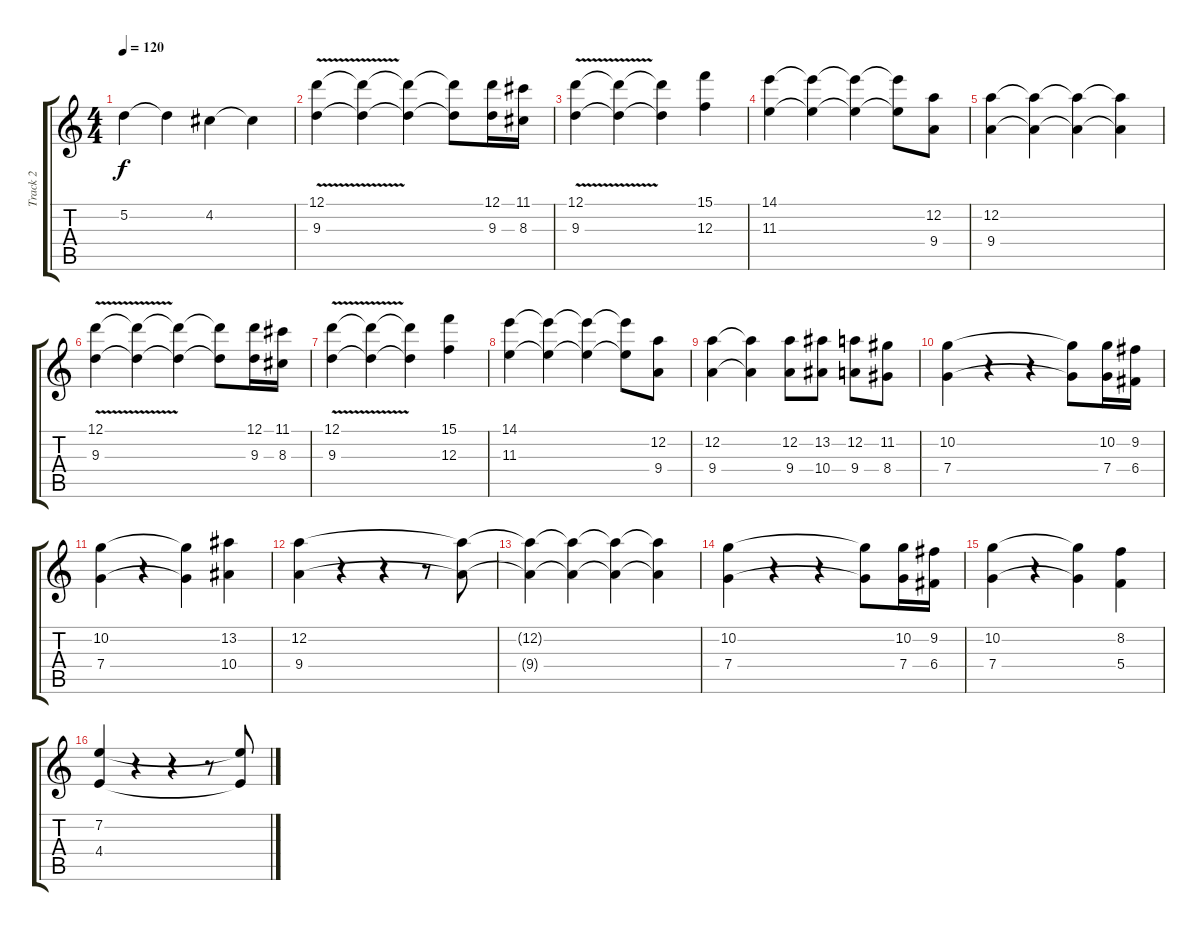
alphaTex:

\track ("Track 2" "Track 2") {instrument acousticguitarsteel}
\staff {score tabs}
\tuning (D4 A3 F3 C3 G2 D2) {hide}
\ts (4 4)
\tempo 120
\clef g2
\ks c
5.2.4{dy f} 5.2{t}.4 4.2.4 4.2{t}.4 |
(12.1{v} 9.3{v}).4 (12.1{t} 9.3{t}).4 (12.1{t} 9.3{t}).4 (12.1{t} 9.3{t}).8 (12.1 9.3).16 (11.1 8.3).16 |
(12.1{v} 9.3{v}).4 (12.1{t} 9.3{t}).4 (12.1{t} 9.3{t}).4 (15.1 12.3).4 |
(14.1 11.3).4 (14.1{t} 11.3{t}).4 (14.1{t} 11.3{t}).4 (14.1{t} 11.3{t}).8 (12.2 9.4).8 |
(12.2 9.4).4 (12.2{t} 9.4{t}).4 (12.2{t} 9.4{t}).4 (12.2{t} 9.4{t}).4 |
(12.1{v} 9.3{v}).4 (12.1{t} 9.3{t}).4 (12.1{t} 9.3{t}).4 (12.1{t} 9.3{t}).8 (12.1 9.3).16 (11.1 8.3).16 |
(12.1{v} 9.3{v}).4 (12.1{t} 9.3{t}).4 (12.1{t} 9.3{t}).4 (15.1 12.3).4 |
(14.1 11.3).4 (14.1{t} 11.3{t}).4 (14.1{t} 11.3{t}).4 (14.1{t} 11.3{t}).8 (12.2 9.4).8 |
(12.2 9.4).4 (12.2{t} 9.4{t}).4 (12.2 9.4).8 (13.2 10.4).8 (12.2 9.4).8 (11.2 8.4).8 |
(10.2 7.4).4 r.4 r.4 (10.2{t} 7.4{t}).8 (10.2 7.4).16 (9.2 6.4).16 |
(10.2 7.4).4 r.4 (10.2{t} 7.4{t}).4 (13.2 10.4).4 |
(12.2 9.4).4 r.4 r.4 r.8 (12.2{t} 9.4{t}).8 |
(12.2{t} 9.4{t}).4 (12.2{t} 9.4{t}).4 (12.2{t} 9.4{t}).4 (12.2{t} 9.4{t}).4 |
(10.2 7.4).4 r.4 r.4 (10.2{t} 7.4{t}).8 (10.2 7.4).16 (9.2 6.4).16 |
(10.2 7.4).4 r.4 (10.2{t} 7.4{t}).4 (8.2 5.4).4 |
(7.2 4.4).4 r.4 r.4 r.8 (7.2{t} 4.4{t}).8
